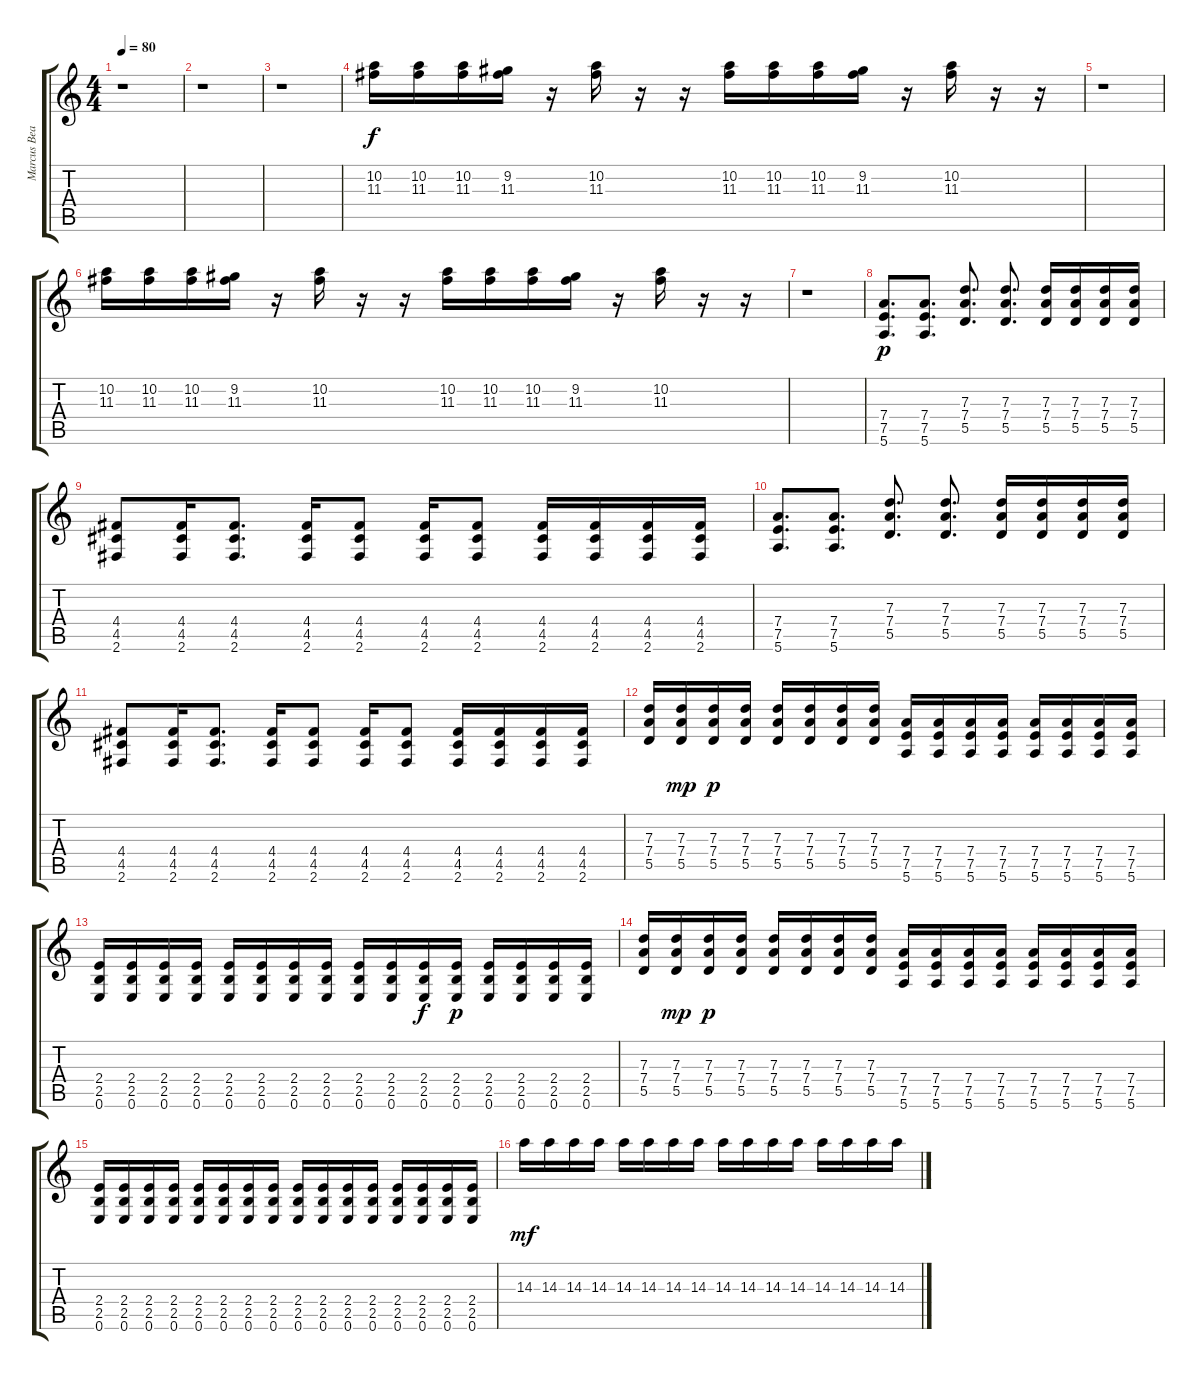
\track ("Marcus Beaumont" "Marcus Bea") {instrument overdrivenguitar}
\staff {score tabs}
\tuning (E4 B3 G3 D3 A2 E2) {hide}
\ts (4 4)
\tempo 80
\clef g2
\ks c
r.1{dy f} |
r.1 |
r.1 |
(10.2 11.3).16 (10.2 11.3).16 (10.2 11.3).16 (9.2 11.3).16 r.16 (10.2 11.3).16 r.16 r.16 (10.2 11.3).16 (10.2 11.3).16 (10.2 11.3).16 (9.2 11.3).16 r.16 (10.2 11.3).16 r.16 r.16 |
r.1 |
(10.2 11.3).16 (10.2 11.3).16 (10.2 11.3).16 (9.2 11.3).16 r.16 (10.2 11.3).16 r.16 r.16 (10.2 11.3).16 (10.2 11.3).16 (10.2 11.3).16 (9.2 11.3).16 r.16 (10.2 11.3).16 r.16 r.16 |
r.1 |
(7.4 7.5 5.6).8{d dy p} (7.4 7.5 5.6).8{d} (7.3 7.4 5.5).8{d} (7.3 7.4 5.5).8{d} (7.3 7.4 5.5).16 (7.3 7.4 5.5).16 (7.3 7.4 5.5).16 (7.3 7.4 5.5).16 |
(4.4 4.5 2.6).8 (4.4 4.5 2.6).16 (4.4 4.5 2.6).8{d} (4.4 4.5 2.6).16 (4.4 4.5 2.6).8 (4.4 4.5 2.6).16 (4.4 4.5 2.6).8 (4.4 4.5 2.6).16 (4.4 4.5 2.6).16 (4.4 4.5 2.6).16 (4.4 4.5 2.6).16 |
(7.4 7.5 5.6).8{d} (7.4 7.5 5.6).8{d} (7.3 7.4 5.5).8{d} (7.3 7.4 5.5).8{d} (7.3 7.4 5.5).16 (7.3 7.4 5.5).16 (7.3 7.4 5.5).16 (7.3 7.4 5.5).16 |
(4.4 4.5 2.6).8 (4.4 4.5 2.6).16 (4.4 4.5 2.6).8{d} (4.4 4.5 2.6).16 (4.4 4.5 2.6).8 (4.4 4.5 2.6).16 (4.4 4.5 2.6).8 (4.4 4.5 2.6).16 (4.4 4.5 2.6).16 (4.4 4.5 2.6).16 (4.4 4.5 2.6).16 |
(7.3 7.4 5.5).16 (7.3 7.4 5.5).16{dy mp} (7.3 7.4 5.5).16{dy p} (7.3 7.4 5.5).16 (7.3 7.4 5.5).16 (7.3 7.4 5.5).16 (7.3 7.4 5.5).16 (7.3 7.4 5.5).16 (7.4 7.5 5.6).16 (7.4 7.5 5.6).16 (7.4 7.5 5.6).16 (7.4 7.5 5.6).16 (7.4 7.5 5.6).16 (7.4 7.5 5.6).16 (7.4 7.5 5.6).16 (7.4 7.5 5.6).16 |
(2.4 2.5 0.6).16 (2.4 2.5 0.6).16 (2.4 2.5 0.6).16 (2.4 2.5 0.6).16 (2.4 2.5 0.6).16 (2.4 2.5 0.6).16 (2.4 2.5 0.6).16 (2.4 2.5 0.6).16 (2.4 2.5 0.6).16 (2.4 2.5 0.6).16 (2.4 2.5 0.6).16{dy f} (2.4 2.5 0.6).16{dy p} (2.4 2.5 0.6).16 (2.4 2.5 0.6).16 (2.4 2.5 0.6).16 (2.4 2.5 0.6).16 |
(7.3 7.4 5.5).16 (7.3 7.4 5.5).16{dy mp} (7.3 7.4 5.5).16{dy p} (7.3 7.4 5.5).16 (7.3 7.4 5.5).16 (7.3 7.4 5.5).16 (7.3 7.4 5.5).16 (7.3 7.4 5.5).16 (7.4 7.5 5.6).16 (7.4 7.5 5.6).16 (7.4 7.5 5.6).16 (7.4 7.5 5.6).16 (7.4 7.5 5.6).16 (7.4 7.5 5.6).16 (7.4 7.5 5.6).16 (7.4 7.5 5.6).16 |
(2.4 2.5 0.6).16 (2.4 2.5 0.6).16 (2.4 2.5 0.6).16 (2.4 2.5 0.6).16 (2.4 2.5 0.6).16 (2.4 2.5 0.6).16 (2.4 2.5 0.6).16 (2.4 2.5 0.6).16 (2.4 2.5 0.6).16 (2.4 2.5 0.6).16 (2.4 2.5 0.6).16 (2.4 2.5 0.6).16 (2.4 2.5 0.6).16 (2.4 2.5 0.6).16 (2.4 2.5 0.6).16 (2.4 2.5 0.6).16 |
14.3.16{dy mf} 14.3.16 14.3.16 14.3.16 14.3.16 14.3.16 14.3.16 14.3.16 14.3.16 14.3.16 14.3.16 14.3.16 14.3.16 14.3.16 14.3.16 14.3.16
